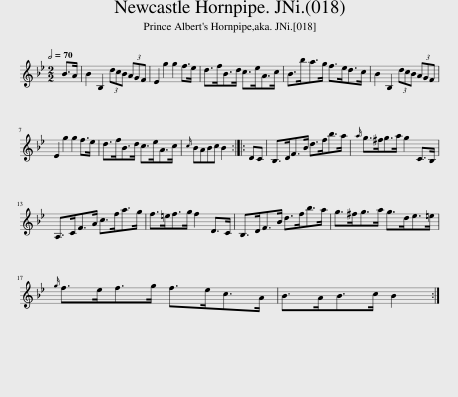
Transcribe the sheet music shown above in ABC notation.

X:1
L:1/8
Q:1/2=70
M:2/2
I:linebreak $
K:Bb
V:1 treble
V:1
 B>A | B2 B,2 (3dcB (3AGF | E2 g2 g2 f>e | d>fB>d c>eA>c | B>ba>g f>ed>c | %5
 B2 B,2 (3dcB (3AGF |$ E2 g2 g2 f>e | d>fB>d c>eA>c |{c} BABc B2 :: DC | %10
 B,>DF>B d>fb>a |{a} g>^fg>a g2 C>B, |$ A,>CF>A c>fa>g | f>=ef>g f2 D>C | B,>DF>B d>fb>a | %15
 g>^fg>a g>de>=e |${g} f>ef>g f>ec>A | B>AB>c B2 :| %18
